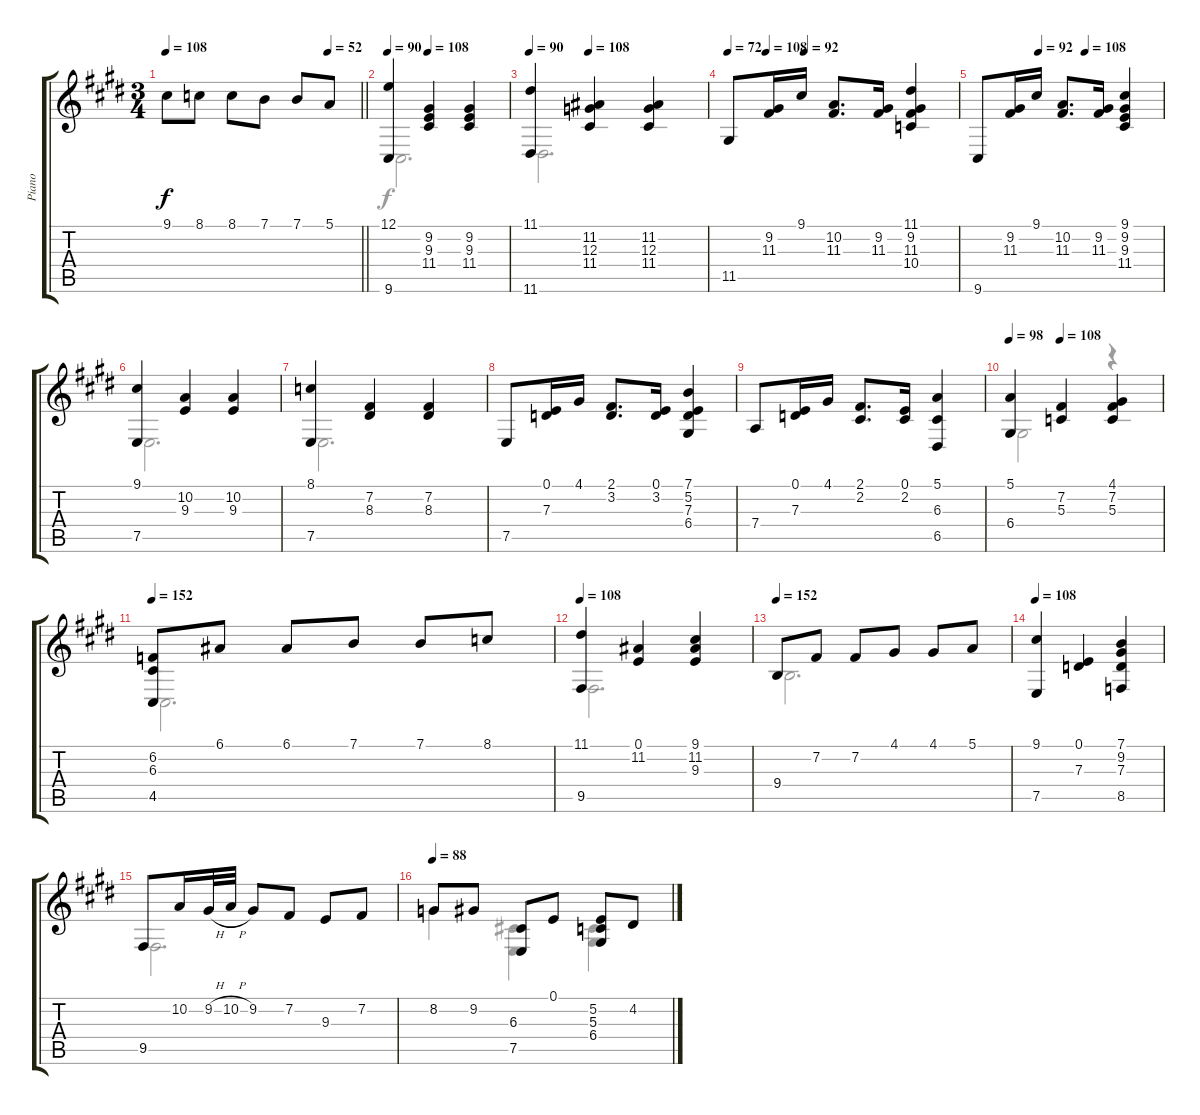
\track ("Piano" "Piano") {instrument acousticgrandpiano}
\staff {score tabs}
\tuning (E4 B3 G3 D3 A2 E2) {hide}
\voice
\ts (3 4)
\tempo 108
\tempo (52 0.8333333333333334)
\clef g2
\barLineRight lightlight
\ks c#minor
9.1.8{dy f} 8.1.8 8.1.8 7.1.8 7.1.8 5.1.8 |
\tempo 90
\tempo (108 0.3333333333333333)
(12.1 9.6).4 (9.2 9.3 11.4).4 (9.2 9.3 11.4).4 |
\tempo 90
\tempo (108 0.3333333333333333)
(11.1 11.6).4 (11.2 12.3 11.4).4 (11.2 12.3 11.4).4 |
\tempo 72
\tempo (108 0.16666666666666666)
\tempo (92 0.3333333333333333)
11.5.8 (9.2 11.3).16 9.1.16 (10.2 11.3).8{d} (9.2 11.3).16 (11.1 9.2 11.3 10.4).4 |
\tempo (92 0.3333333333333333)
\tempo (108 0.5833333333333334)
9.6.8 (9.2 11.3).16 9.1.16 (10.2 11.3).8{d} (9.2 11.3).16 (9.1 9.2 9.3 11.4).4 |
(9.1 7.5).4 (10.2 9.3).4 (10.2 9.3).4 |
(8.1 7.5).4 (7.2 8.3).4 (7.2 8.3).4 |
7.5.8 (0.1 7.3).16 4.1.16 (2.1 3.2).8{d} (0.1 3.2).16 (7.1 5.2 7.3 6.4).4 |
7.4.8 (0.1 7.3).16 4.1.16 (2.1 2.2).8{d} (0.1 2.2).16 (5.1 6.3 6.5).4 |
\tempo 98
\tempo (108 0.3333333333333333)
(5.1 6.4).4 (7.2 5.3).4 (4.1 7.2 5.3).4 |
\tempo 152
(6.2 6.3 4.5).8 6.1.8 6.1.8 7.1.8 7.1.8 8.1.8 |
\tempo 108
(11.1 9.5).4 (0.1 11.2).4 (9.1 11.2 9.3).4 |
\tempo 152
9.4.8 7.2.8 7.2.8 4.1.8 4.1.8 5.1.8 |
\tempo 108
(9.1 7.5).4 (0.1 7.3).4 (7.1 9.2 7.3 8.5).4 |
9.5.8 10.2.16 9.2{h}.32 10.2{h}.32 9.2.8 7.2.8 9.3.8 7.2.8 |
\tempo 88
8.2.8 9.2.8 (6.3 7.5).8 0.1.8 (5.2 5.3 6.4).8 4.2.8
\voice
\clef g2
\ottava regular
\simile none
\barLineRight lightlight
\ks c#minor
|
9.6.2{d} |
11.6.2{d} |
|
|
7.5.2{d} |
7.5.2{d} |
|
|
6.4.2 r.4 |
4.5.2{d} |
9.5.2{d} |
9.4.2{d} |
|
9.5.2{d} |
8.2.4 (6.3 7.5).4 (5.3 6.4).4
